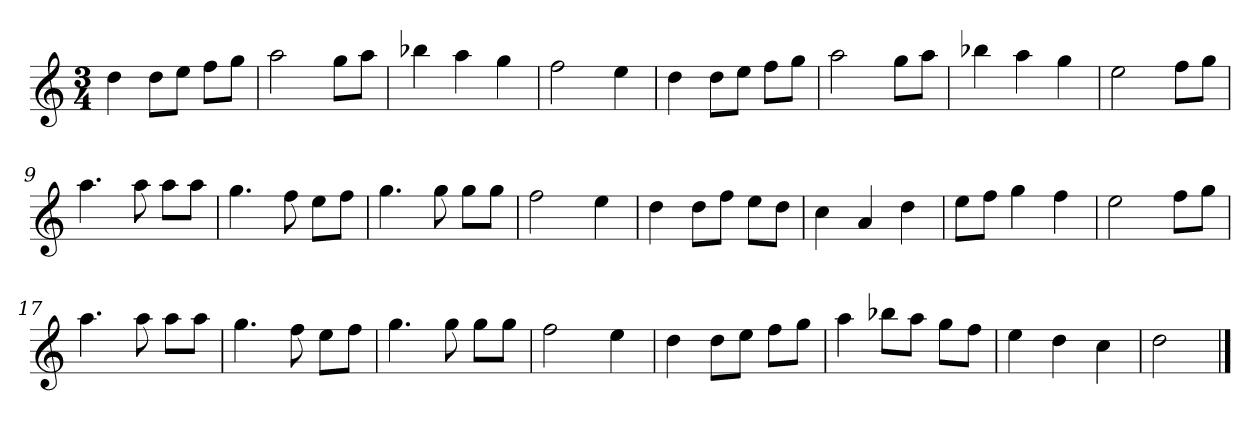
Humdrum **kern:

**kern
*part1
*staff1
*k[]
*M3/4
*MM120
=1
4dd
8ddL
8eeJ
8ffL
8ggJ
=2
2aa
8ggL
8aaJ
=3
4bb-X
4aa
4gg
=4
2ff
4ee
=5
4dd
8ddL
8eeJ
8ffL
8ggJ
=6
2aa
8ggL
8aaJ
=7
4bb-X
4aa
4gg
=8
2ee
8ffL
8ggJ
=9
4.aa
8aa
8aaL
8aaJ
=10
4.gg
8ff
8eeL
8ffJ
=11
4.gg
8gg
8ggL
8ggJ
=12
2ff
4ee
=13
4dd
8ddL
8ffJ
8eeL
8ddJ
=14
4cc
4a
4dd
=15
8eeL
8ffJ
4gg
4ff
=16
2ee
8ffL
8ggJ
=17
4.aa
8aa
8aaL
8aaJ
=18
4.gg
8ff
8eeL
8ffJ
=19
4.gg
8gg
8ggL
8ggJ
=20
2ff
4ee
=21
4dd
8ddL
8eeJ
8ffL
8ggJ
=22
4aa
8bb-XL
8aaJ
8ggL
8ffJ
=23
4ee
4dd
4cc
=24
2dd
==
*-
